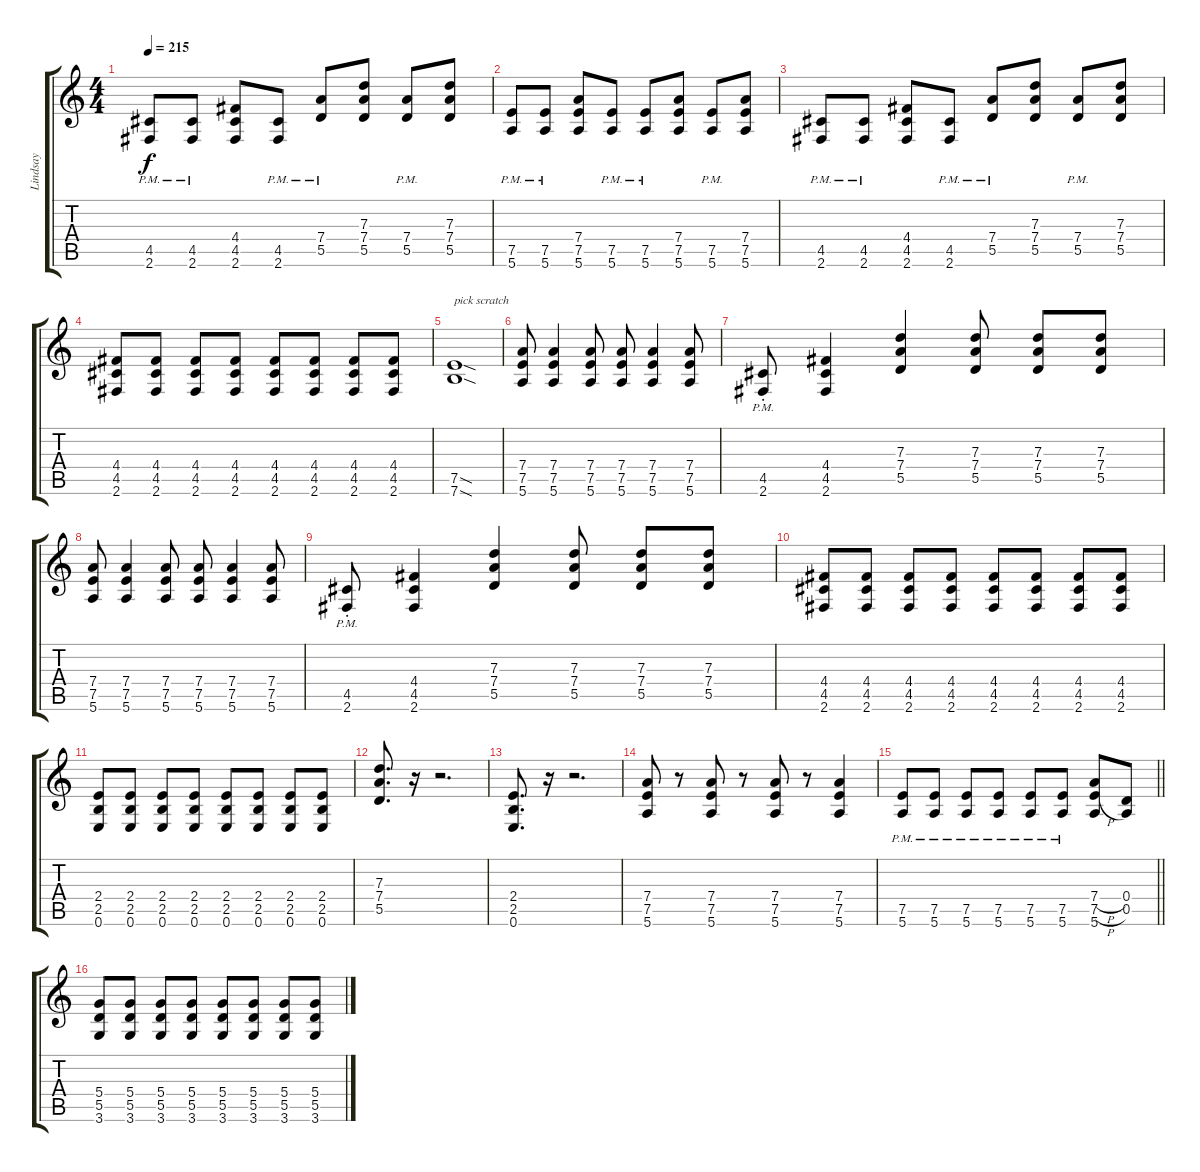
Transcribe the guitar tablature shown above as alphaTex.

\track ("Lindsay" "Lindsay") {instrument distortionguitar}
\staff {score tabs}
\tuning (E4 B3 G3 D3 A2 E2) {hide}
\ts (4 4)
\tempo 215
\clef g2
\ks c
(4.5{pm} 2.6{pm}).8{dy f} (4.5{pm} 2.6{pm}).8 (4.4 4.5 2.6).8 (4.5{pm} 2.6{pm}).8 (7.4{pm} 5.5{pm}).8 (7.3 7.4 5.5).8 (7.4{pm} 5.5{pm}).8 (7.3 7.4 5.5).8 |
(7.5{pm} 5.6{pm}).8 (7.5{pm} 5.6{pm}).8 (7.4 7.5 5.6).8 (7.5{pm} 5.6{pm}).8 (7.5{pm} 5.6{pm}).8 (7.4 7.5 5.6).8 (7.5{pm} 5.6{pm}).8 (7.4 7.5 5.6).8 |
(4.5{pm} 2.6{pm}).8 (4.5{pm} 2.6{pm}).8 (4.4 4.5 2.6).8 (4.5{pm} 2.6{pm}).8 (7.4{pm} 5.5{pm}).8 (7.3 7.4 5.5).8 (7.4{pm} 5.5{pm}).8 (7.3 7.4 5.5).8 |
(4.4 4.5 2.6).8 (4.4 4.5 2.6).8 (4.4 4.5 2.6).8 (4.4 4.5 2.6).8 (4.4 4.5 2.6).8 (4.4 4.5 2.6).8 (4.4 4.5 2.6).8 (4.4 4.5 2.6).8 |
(7.5{sod} 7.6{sod}).1{txt "pick scratch"} |
(7.4 7.5 5.6).8 (7.4 7.5 5.6).4 (7.4 7.5 5.6).8 (7.4 7.5 5.6).8 (7.4 7.5 5.6).4 (7.4 7.5 5.6).8 |
(4.5{pm st} 2.6{pm st}).8 (4.4 4.5 2.6).4 (7.3 7.4 5.5).4 (7.3 7.4 5.5).8 (7.3 7.4 5.5).8 (7.3 7.4 5.5).8 |
(7.4 7.5 5.6).8 (7.4 7.5 5.6).4 (7.4 7.5 5.6).8 (7.4 7.5 5.6).8 (7.4 7.5 5.6).4 (7.4 7.5 5.6).8 |
(4.5{pm st} 2.6{pm st}).8 (4.4 4.5 2.6).4 (7.3 7.4 5.5).4 (7.3 7.4 5.5).8 (7.3 7.4 5.5).8 (7.3 7.4 5.5).8 |
(4.4 4.5 2.6).8 (4.4 4.5 2.6).8 (4.4 4.5 2.6).8 (4.4 4.5 2.6).8 (4.4 4.5 2.6).8 (4.4 4.5 2.6).8 (4.4 4.5 2.6).8 (4.4 4.5 2.6).8 |
(2.4 2.5 0.6).8 (2.4 2.5 0.6).8 (2.4 2.5 0.6).8 (2.4 2.5 0.6).8 (2.4 2.5 0.6).8 (2.4 2.5 0.6).8 (2.4 2.5 0.6).8 (2.4 2.5 0.6).8 |
(7.3 7.4 5.5).8{d} r.16 r.2{d} |
(2.4 2.5 0.6).8{d} r.16 r.2{d} |
(7.4 7.5 5.6).8 r.8 (7.4 7.5 5.6).8 r.8 (7.4 7.5 5.6).8 r.8 (7.4 7.5 5.6).4 |
\barLineRight lightlight
(7.5{pm} 5.6{pm}).8 (7.5{pm} 5.6{pm}).8 (7.5{pm} 5.6{pm}).8 (7.5{pm} 5.6{pm}).8 (7.5{pm} 5.6{pm}).8 (7.5{pm} 5.6{pm}).8 (7.4{h} 7.5{h} 5.6).8 (0.4 0.5).8 |
\section ("" "")
(5.4 5.5 3.6).8 (5.4 5.5 3.6).8 (5.4 5.5 3.6).8 (5.4 5.5 3.6).8 (5.4 5.5 3.6).8 (5.4 5.5 3.6).8 (5.4 5.5 3.6).8 (5.4 5.5 3.6).8
